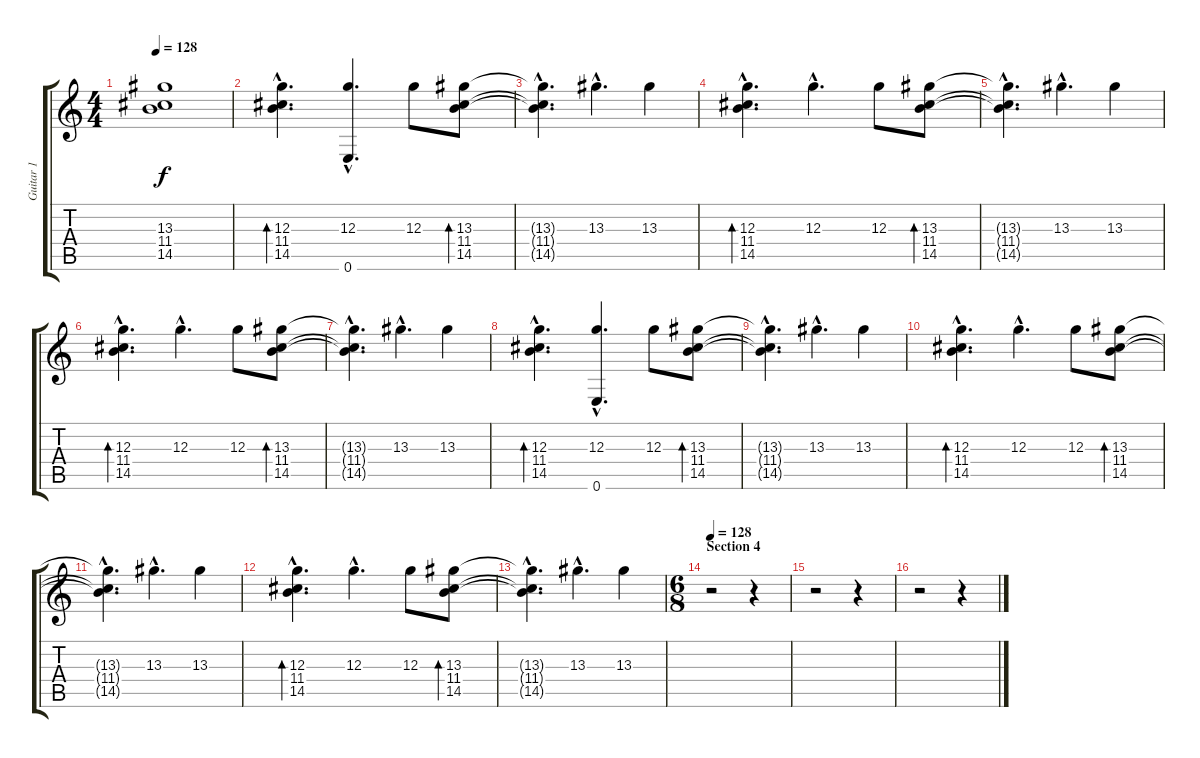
\track ("Guitar 1" "Guitar 1") {instrument electricguitarjazz}
\staff {score tabs}
\tuning (E4 B3 G3 D3 A2 E2) {hide}
\ts (4 4)
\tempo 128
\clef g2
\ks c
(13.3{t} 11.4{t} 14.5{t}).1{dy f} |
(12.3{hac} 11.4{hac} 14.5{hac}).4{d bd 240} (12.3{hac} 0.6{hac}).4{d} 12.3.8 (13.3 11.4 14.5).8{bd 240} |
(13.3{hac t} 11.4{hac t} 14.5{hac t}).4{d} 13.3{hac}.4{d} 13.3.4 |
(12.3{hac} 11.4{hac} 14.5{hac}).4{d bd 240} 12.3{hac}.4{d} 12.3.8 (13.3 11.4 14.5).8{bd 240} |
(13.3{hac t} 11.4{hac t} 14.5{hac t}).4{d} 13.3{hac}.4{d} 13.3.4 |
(12.3{hac} 11.4{hac} 14.5{hac}).4{d bd 240} 12.3{hac}.4{d} 12.3.8 (13.3 11.4 14.5).8{bd 240} |
(13.3{hac t} 11.4{hac t} 14.5{hac t}).4{d} 13.3{hac}.4{d} 13.3.4 |
(12.3{hac} 11.4{hac} 14.5{hac}).4{d bd 240} (12.3{hac} 0.6{hac}).4{d} 12.3.8 (13.3 11.4 14.5).8{bd 240} |
(13.3{hac t} 11.4{hac t} 14.5{hac t}).4{d} 13.3{hac}.4{d} 13.3.4 |
(12.3{hac} 11.4{hac} 14.5{hac}).4{d bd 240} 12.3{hac}.4{d} 12.3.8 (13.3 11.4 14.5).8{bd 240} |
(13.3{hac t} 11.4{hac t} 14.5{hac t}).4{d} 13.3{hac}.4{d} 13.3.4 |
(12.3{hac} 11.4{hac} 14.5{hac}).4{d bd 240} 12.3{hac}.4{d} 12.3.8 (13.3 11.4 14.5).8{bd 240} |
(13.3{hac t} 11.4{hac t} 14.5{hac t}).4{d} 13.3{hac}.4{d} 13.3.4 |
\ts (6 8)
\section ("" "Section 4")
\tempo 128
r.2 r.4 |
r.2 r.4 |
r.2 r.4
